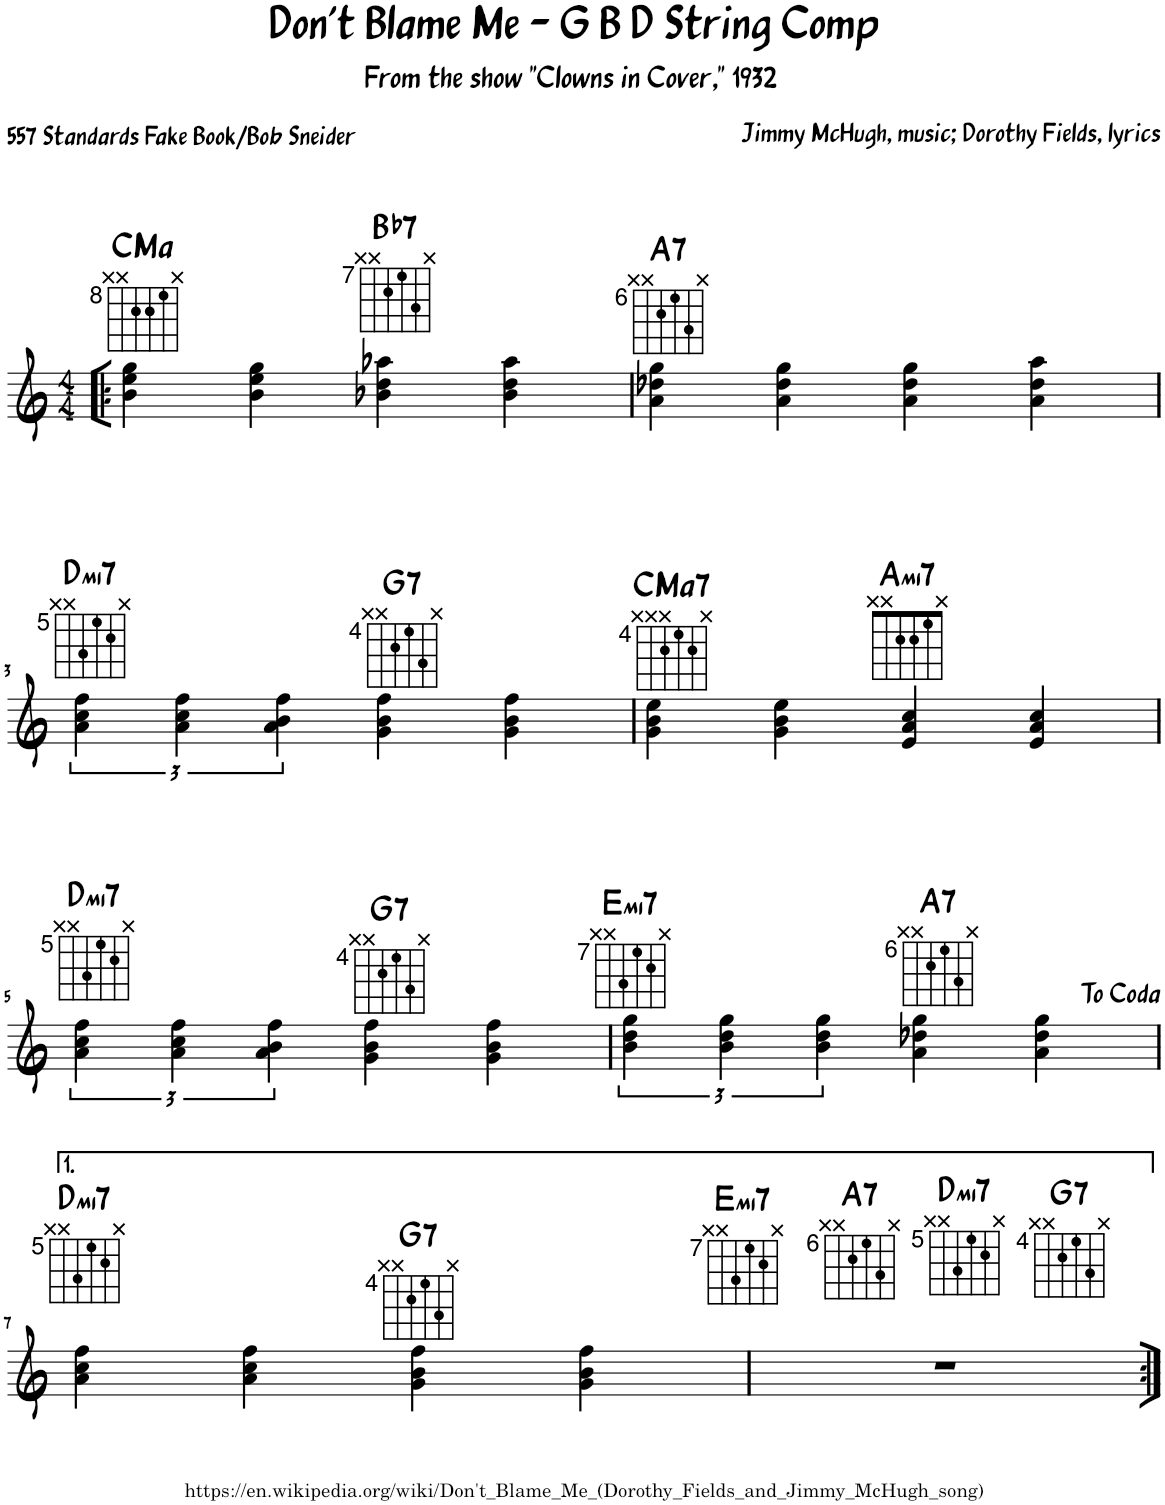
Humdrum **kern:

**kern	**harte
*part1	*part1
*staff1	*
*I"Piano	*
*I'Pno.	*
*clefG2	*
*k[]	*
*M4/4	*
=1!|:	=1!|:
!	!LO:H:kt=Ma
4b\ 4ee\ 4gg\	C:maj
4b\ 4ee\ 4gg\	.
!	!LO:H:kt=7
4b-X\ 4dd\ 4aa-X\	Bb:7
4b-\ 4dd\ 4aa-\	.
=2	=2
!	!LO:H:kt=7
4a\ 4dd-X\ 4gg\	A:7
4a\ 4dd-\ 4gg\	.
4a\ 4dd-\ 4gg\	.
4a\ 4dd-\ 4aa\	.
!!LO:LB:g=z
=3	=3
!	!LO:H:kt=mi7
6a\ 6cc\ 6ff\	D:min7
6a\ 6cc\ 6ff\	.
6a\ 6b\ 6ff\	.
!	!LO:H:kt=7
4g\ 4b\ 4ff\	G:7
4g\ 4b\ 4ff\	.
=4	=4
!	!LO:H:kt=Ma7
4g\ 4b\ 4ee\	C:maj7
4g\ 4b\ 4ee\	.
4e/ 4a/ 4cc/	.
!	!LO:H:kt=mi7
4e/ 4a/ 4cc/	A:min7
!!LO:LB:g=z
=5	=5
!	!LO:H:kt=mi7
6a\ 6cc\ 6ff\	D:min7
6a\ 6cc\ 6ff\	.
6a\ 6b\ 6ff\	.
!	!LO:H:kt=7
4g\ 4b\ 4ff\	G:7
4g\ 4b\ 4ff\	.
=6	=6
!	!LO:H:kt=mi7
6b\ 6dd\ 6gg\	E:min7
6b\ 6dd\ 6gg\	.
6b\ 6dd\ 6gg\	.
!	!LO:H:kt=7
4a\ 4dd-X\ 4gg\	A:7
4a\ 4dd-\ 4gg\	.
!!LO:LB:g=z
=7	=7
!	!LO:H:kt=mi7
4a\ 4cc\ 4ff\	D:min7
4a\ 4cc\ 4ff\	.
!	!LO:H:kt=7
4g\ 4b\ 4ff\	G:7
4g\ 4b\ 4ff\	.
=8	=8
!	!LO:H:kt=mi7
*^	*
*	*^	*
*	*	*^	*
1r	4ryy	2ryy	2.ryy	E:min7
!	!	!	!	!LO:H:kt=7
.	2.ryy	.	.	A:7
!	!	!	!	!LO:H:kt=mi7
.	.	2ryy	.	D:min7
!	!	!	!	!LO:H:kt=7
.	.	.	4ryy	G:7
*v	*v	*v	*v	*
=:|!	=:|!
*-	*-
